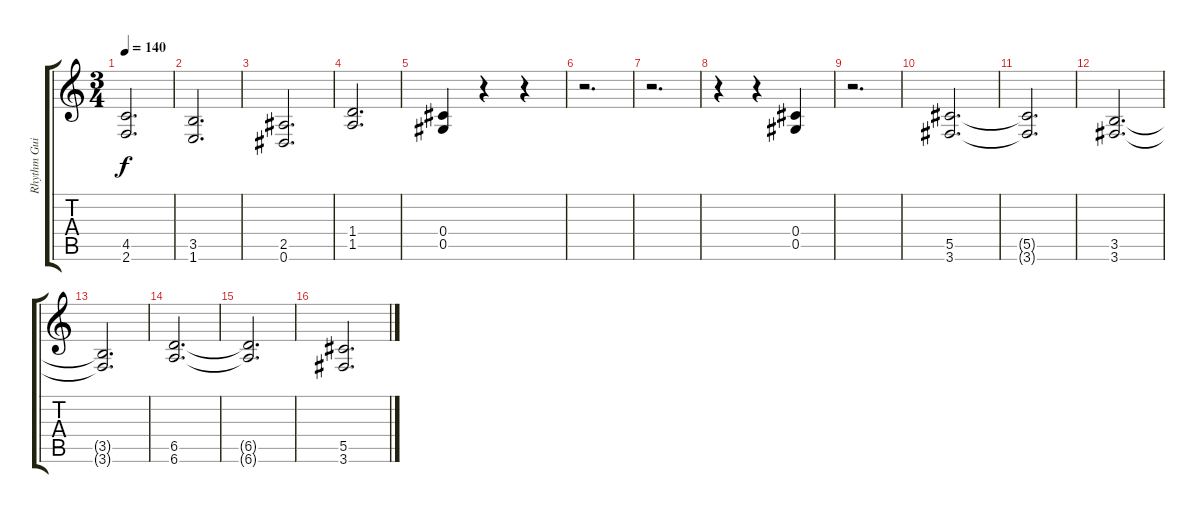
\track ("Rhythm Guitar 2" "Rhythm Gui") {instrument overdrivenguitar}
\staff {score tabs}
\tuning (Eb4 Bb3 Gb3 Db3 Ab2 Eb2) {hide}
\ts (3 4)
\tempo 140
\clef g2
\ks c
(4.5 2.6).2{d dy f} |
(3.5 1.6).2{d} |
(2.5 0.6).2{d} |
(1.4 1.5).2{d} |
(0.4 0.5).4 r.4 r.4 |
r.2{d} |
r.2{d} |
r.4 r.4 (0.4 0.5).4 |
r.2{d} |
(5.5 3.6).2{d} |
(5.5{t} 3.6{t}).2{d} |
(3.5 3.6).2{d} |
(3.5{t} 3.6{t}).2{d} |
(6.5 6.6).2{d} |
(6.5{t} 6.6{t}).2{d} |
(5.5 3.6).2{d}
